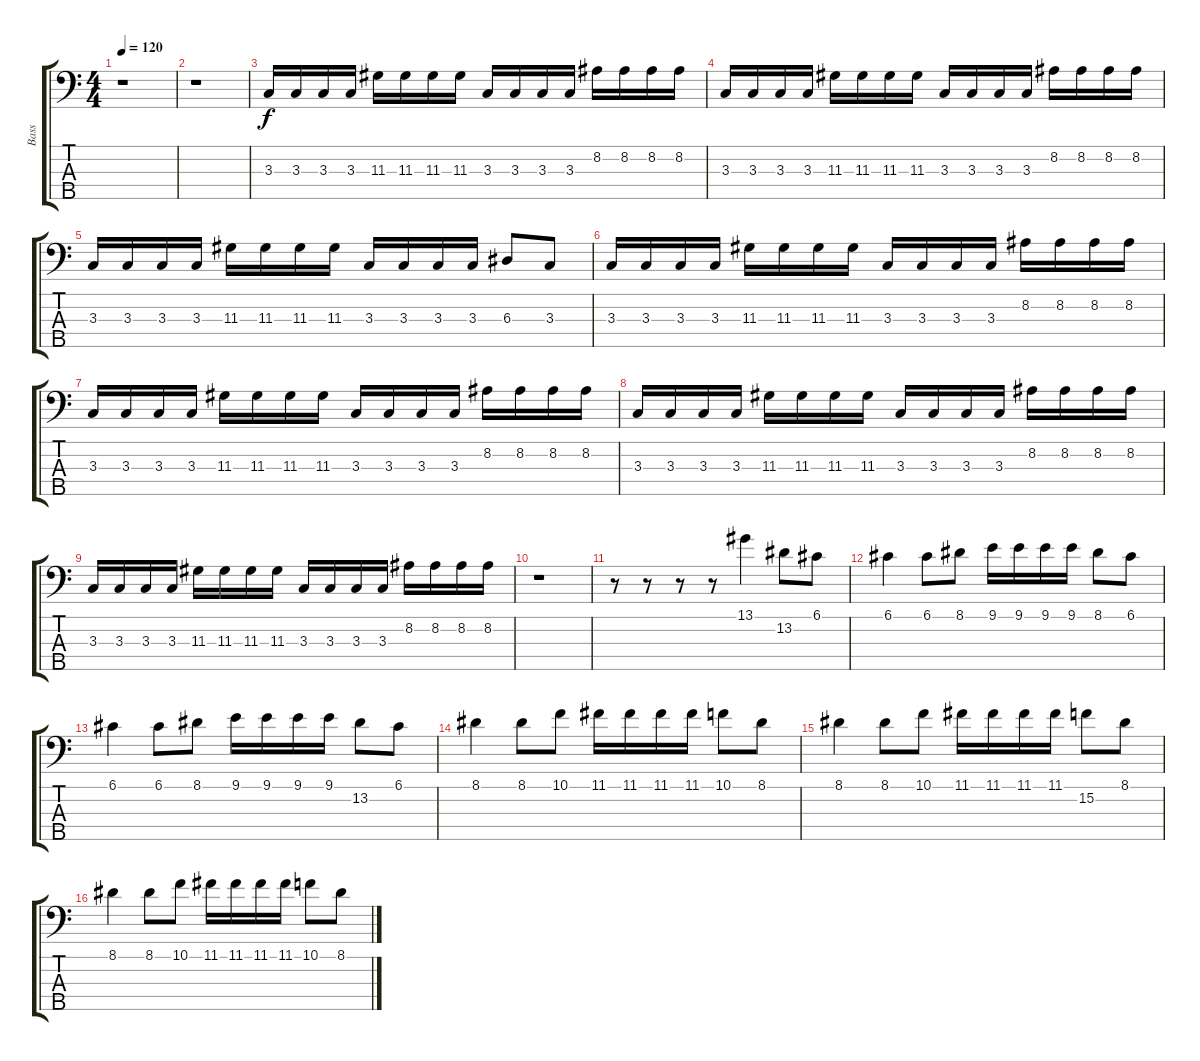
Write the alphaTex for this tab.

\track ("Bass" "Bass") {instrument electricbassfinger}
\staff {score tabs}
\tuning (G2 D2 A1 E1 B0) {hide}
\ts (4 4)
\tempo 120
\clef f4
\ks c
r.1{dy f instrument electricbassfinger} |
r.1 |
3.3.16 3.3.16 3.3.16 3.3.16 11.3.16 11.3.16 11.3.16 11.3.16 3.3.16 3.3.16 3.3.16 3.3.16 8.2.16 8.2.16 8.2.16 8.2.16 |
3.3.16 3.3.16 3.3.16 3.3.16 11.3.16 11.3.16 11.3.16 11.3.16 3.3.16 3.3.16 3.3.16 3.3.16 8.2.16 8.2.16 8.2.16 8.2.16 |
3.3.16 3.3.16 3.3.16 3.3.16 11.3.16 11.3.16 11.3.16 11.3.16 3.3.16 3.3.16 3.3.16 3.3.16 6.3.8 3.3.8 |
3.3.16 3.3.16 3.3.16 3.3.16 11.3.16 11.3.16 11.3.16 11.3.16 3.3.16 3.3.16 3.3.16 3.3.16 8.2.16 8.2.16 8.2.16 8.2.16 |
3.3.16 3.3.16 3.3.16 3.3.16 11.3.16 11.3.16 11.3.16 11.3.16 3.3.16 3.3.16 3.3.16 3.3.16 8.2.16 8.2.16 8.2.16 8.2.16 |
3.3.16 3.3.16 3.3.16 3.3.16 11.3.16 11.3.16 11.3.16 11.3.16 3.3.16 3.3.16 3.3.16 3.3.16 8.2.16 8.2.16 8.2.16 8.2.16 |
3.3.16 3.3.16 3.3.16 3.3.16 11.3.16 11.3.16 11.3.16 11.3.16 3.3.16 3.3.16 3.3.16 3.3.16 8.2.16 8.2.16 8.2.16 8.2.16 |
r.1 |
r.8 r.8 r.8 r.8 13.1.4 13.2.8 6.1.8 |
6.1.4 6.1.8 8.1.8 9.1.16 9.1.16 9.1.16 9.1.16 8.1.8 6.1.8 |
6.1.4 6.1.8 8.1.8 9.1.16 9.1.16 9.1.16 9.1.16 13.2.8 6.1.8 |
8.1.4 8.1.8 10.1.8 11.1.16 11.1.16 11.1.16 11.1.16 10.1.8 8.1.8 |
8.1.4 8.1.8 10.1.8 11.1.16 11.1.16 11.1.16 11.1.16 15.2.8 8.1.8 |
8.1.4 8.1.8 10.1.8 11.1.16 11.1.16 11.1.16 11.1.16 10.1.8 8.1.8
